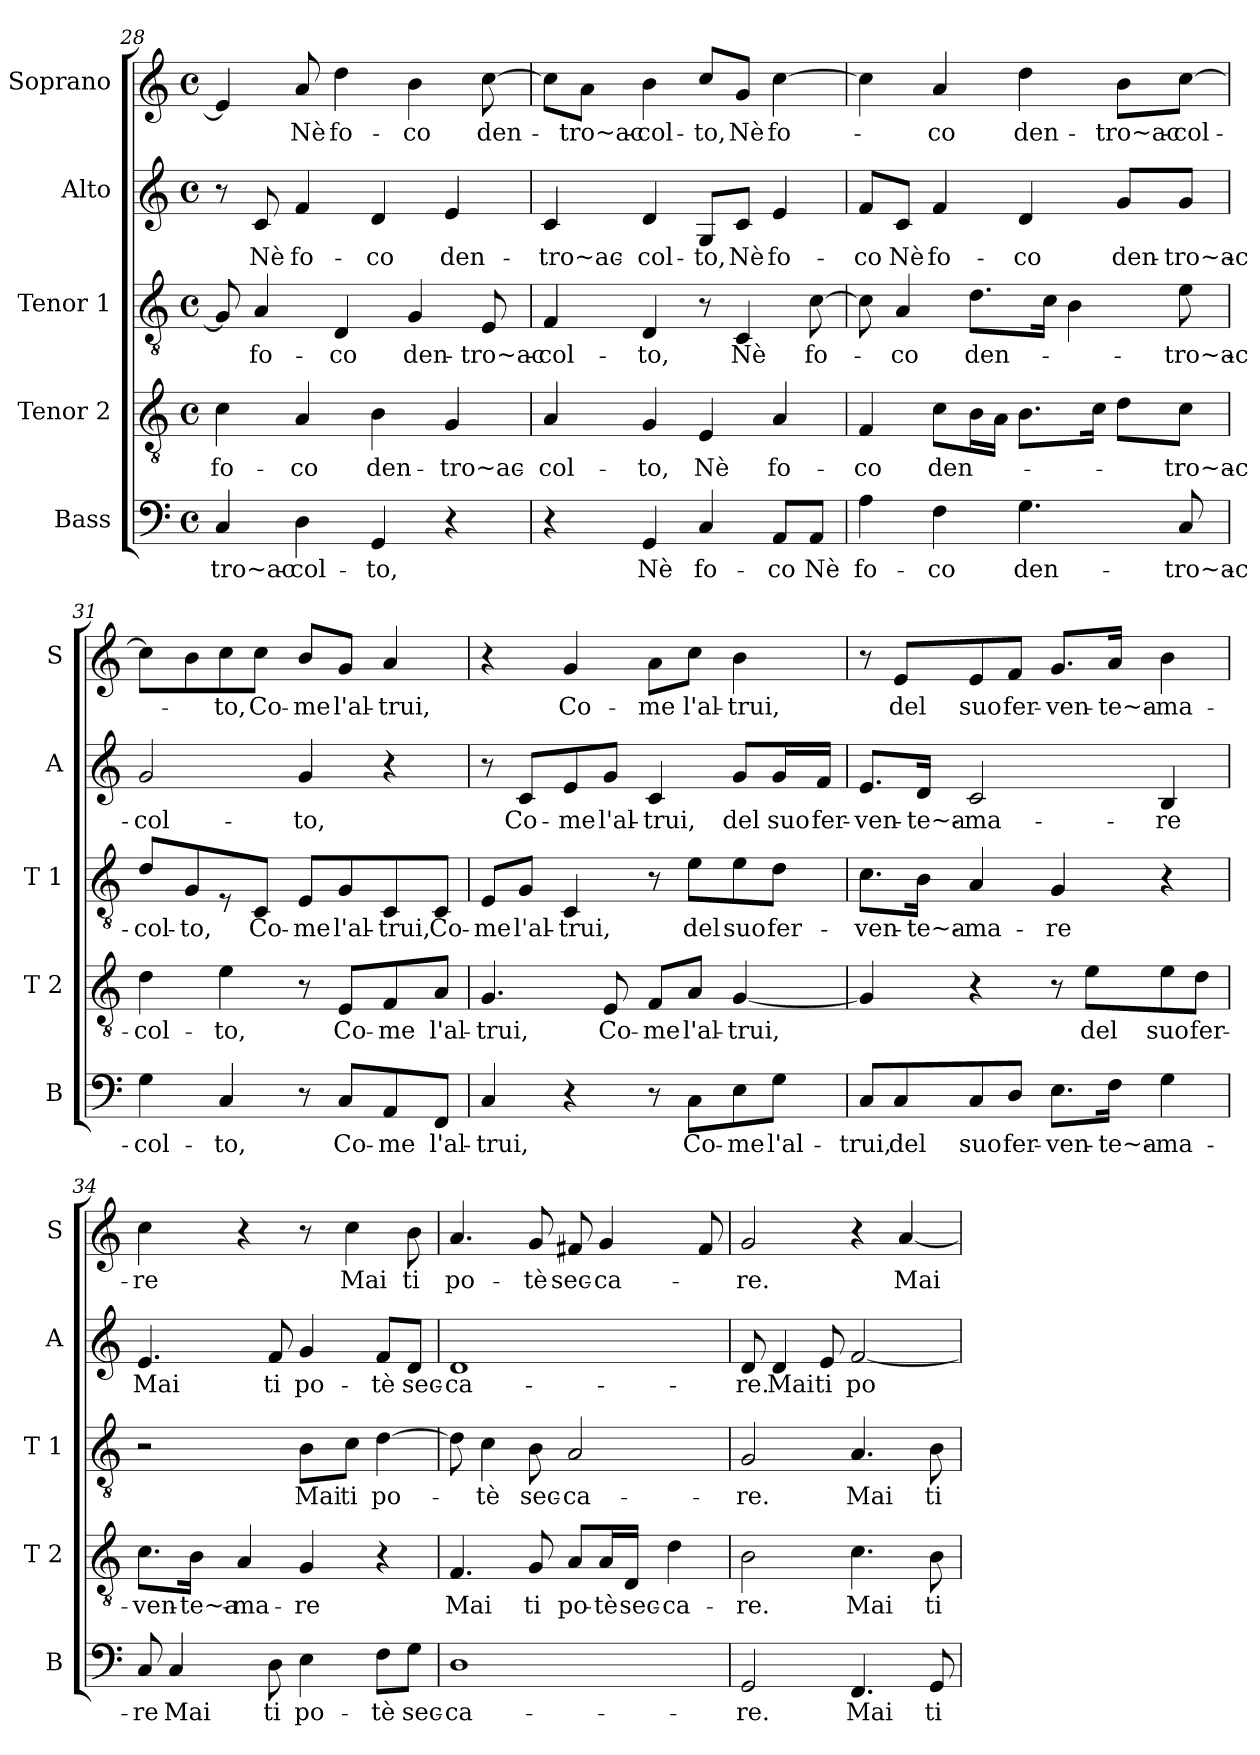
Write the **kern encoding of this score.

**kern	**text	**kern	**text	**kern	**text	**kern	**text	**kern	**text
*part5	*part5	*part4	*part4	*part3	*part3	*part2	*part2	*part1	*part1
*staff5	*staff5	*staff4	*staff4	*staff3	*staff3	*staff2	*staff2	*staff1	*staff1
*I"Bass	*	*I"Tenor 2	*	*I"Tenor 1	*	*I"Alto	*	*I"Soprano	*
*I'B	*	*I'T 2	*	*I'T 1	*	*I'A	*	*I'S	*
!!LO:PB:g=z
*clefF4	*	*clefGv2	*	*clefGv2	*	*clefG2	*	*clefG2	*
*k[]	*	*k[]	*	*k[]	*	*k[]	*	*k[]	*
*C:	*	*C:	*	*C:	*	*C:	*	*C:	*
*M4/4	*	*M4/4	*	*M4/4	*	*M4/4	*	*M4/4	*
*met(c)	*	*met(c)	*	*met(c)	*	*met(c)	*	*met(c)	*
=28	=28	=28	=28	=28	=28	=28	=28	=28	=28
4C/	-tro~ac-	4c\	fo-	8G/]	.	8r	.	4e/]	.
.	.	.	.	4A/	fo-	8c/	Nè	.	.
4D\	-col-	4A/	-co	.	.	4f/	fo-	8a/	Nè
.	.	.	.	4D/	-co	.	.	4dd\	fo-
4GG/	-to,	4B\	den-	.	.	4d/	-co	.	.
.	.	.	.	4G/	den-	.	.	4b\	-co
4r	.	4G/	-tro~ac-	.	.	4e/	den-	.	.
.	.	.	.	8E/	-tro~ac-	.	.	[8cc\	den-
=29	=29	=29	=29	=29	=29	=29	=29	=29	=29
4r	.	4A/	-col-	4F/	-col-	4c/	-tro~ac-	8cc\L]	.
.	.	.	.	.	.	.	.	8a\J	-tro~ac-
4GG/	Nè	4G/	-to,	4D/	-to,	4d/	-col-	4b\	-col-
4C/	fo-	4E/	Nè	8r	.	8G/L	-to,	8cc/L	-to,
.	.	.	.	4C/	Nè	8c/J	Nè	8g/J	Nè
8AA/L	-co	4A/	fo-	.	.	4e/	fo-	[4cc\	fo-
8AA/J	Nè	.	.	[8c\	fo-	.	.	.	.
=30	=30	=30	=30	=30	=30	=30	=30	=30	=30
4A\	fo-	4F/	-co	8c\]	.	8f/L	-co	4cc\]	.
.	.	.	.	4A/	-co	8c/J	Nè	.	.
4F\	-co	8c\L	den-	.	.	4f/	fo-	4a/	-co
.	.	16B\L	.	8.d\L	den-	.	.	.	.
.	.	16A\JJ	.	.	.	.	.	.	.
4.G\	den-	8.B\L	.	.	.	4d/	-co	4dd\	den-
.	.	.	.	16c\Jk	.	.	.	.	.
.	.	.	.	4B\	.	.	.	.	.
.	.	16c\Jk	.	.	.	.	.	.	.
.	.	8d\L	.	.	.	8g/L	den-	8b\L	-tro~ac-
8C/	-tro~ac-	8c\J	-tro~ac-	8e\	-tro~ac-	8g/J	-tro~ac-	[8cc\J	-col-
!!LO:LB:g=z
=31	=31	=31	=31	=31	=31	=31	=31	=31	=31
4G\	-col-	4d\	-col-	8d/L	-col-	2g/	-col-	8cc\L]	.
.	.	.	.	8G/	-to,	.	.	8b\	.
4C/	-to,	4e\	-to,	8r	.	.	.	8cc\	-to,
.	.	.	.	8C/J	Co-	.	.	8cc\J	Co-
8r	.	8r	.	8E/L	-me	4g/	-to,	8b/L	-me
8C/L	Co-	8E/L	Co-	8G/	l'al-	.	.	8g/J	l'al-
8AA/	-me	8F/	-me	8C/	-trui,	4r	.	4a/	-trui,
8FF/J	l'al-	8A/J	l'al-	8C/J	Co-	.	.	.	.
=32	=32	=32	=32	=32	=32	=32	=32	=32	=32
4C/	-trui,	4.G/	-trui,	8E/L	-me	8r	.	4r	.
.	.	.	.	8G/J	l'al-	8c/L	Co-	.	.
4r	.	.	.	4C/	-trui,	8e/	-me	4g/	Co-
.	.	8E/	Co-	.	.	8g/J	l'al-	.	.
8r	.	8F/L	-me	8r	.	4c/	-trui,	8a\L	-me
8C\L	Co-	8A/J	l'al-	8e\L	del	.	.	8cc\J	l'al-
8E\	-me	[4G/	-trui,	8e\	suo	8g/L	del	4b\	-trui,
8G\J	l'al-	.	.	8d\J	fer-	16g/L	suo	.	.
.	.	.	.	.	.	16f/JJ	fer-	.	.
=33	=33	=33	=33	=33	=33	=33	=33	=33	=33
8C/L	-trui,	4G/]	.	8.c\L	-ven-	8.e/L	-ven-	8r	.
8C/	del	.	.	.	.	.	.	8e/L	del
.	.	.	.	16B\Jk	-te~a-	16d/Jk	-te~a-	.	.
8C/	suo	4r	.	4A/	-ma-	2c/	-ma-	8e/	suo
8D/J	fer-	.	.	.	.	.	.	8f/J	fer-
8.E\L	-ven-	8r	.	4G/	-re	.	.	8.g/L	-ven-
.	.	8e\L	del	.	.	.	.	.	.
16F\Jk	-te~a-	.	.	.	.	.	.	16a/Jk	-te~a-
4G\	-ma-	8e\	suo	4r	.	4B/	-re	4b\	-ma-
.	.	8d\J	fer-	.	.	.	.	.	.
!!LO:PB:g=z
=34	=34	=34	=34	=34	=34	=34	=34	=34	=34
8C/	-re	8.c\L	-ven-	2r	.	4.e/	Mai	4cc\	-re
4C/	Mai	.	.	.	.	.	.	.	.
.	.	16B\Jk	-te~a-	.	.	.	.	.	.
.	.	4A/	-ma-	.	.	.	.	4r	.
8D\	ti	.	.	.	.	8f/	ti	.	.
4E\	po-	4G/	-re	8B\L	Mai	4g/	po-	8r	.
.	.	.	.	8c\J	ti	.	.	4cc\	Mai
8F\L	-tè	4r	.	[4d\	po-	8f/L	-tè	.	.
8G\J	sec-	.	.	.	.	8d/J	sec-	8b\	ti
=35	=35	=35	=35	=35	=35	=35	=35	=35	=35
1D	-ca-	4.F/	Mai	8d\]	.	1d	-ca-	4.a/	po-
.	.	.	.	4c\	-tè	.	.	.	.
.	.	8G/	ti	8B\	sec-	.	.	8g/	-tè
.	.	8A/L	po-	2A/	-ca-	.	.	8f#X/	sec-
.	.	16A/L	-tè	.	.	.	.	4g/	-ca-
.	.	16D/JJ	sec-	.	.	.	.	.	.
.	.	4d\	-ca-	.	.	.	.	.	.
.	.	.	.	.	.	.	.	8f#/	.
=36	=36	=36	=36	=36	=36	=36	=36	=36	=36
2GG/	-re.	2B\	-re.	2G/	-re.	8d/	-re.	2g/	-re.
.	.	.	.	.	.	4d/	Mai	.	.
.	.	.	.	.	.	8e/	ti	.	.
4.FF/	Mai	4.c\	Mai	4.A/	Mai	[2f/	po-	4r	.
.	.	.	.	.	.	.	.	[4a/	Mai
8GG/	ti	8B\	ti	8B\	ti	.	.	.	.
=	=	=	=	=	=	=	=	=	=
*-	*-	*-	*-	*-	*-	*-	*-	*-	*-
